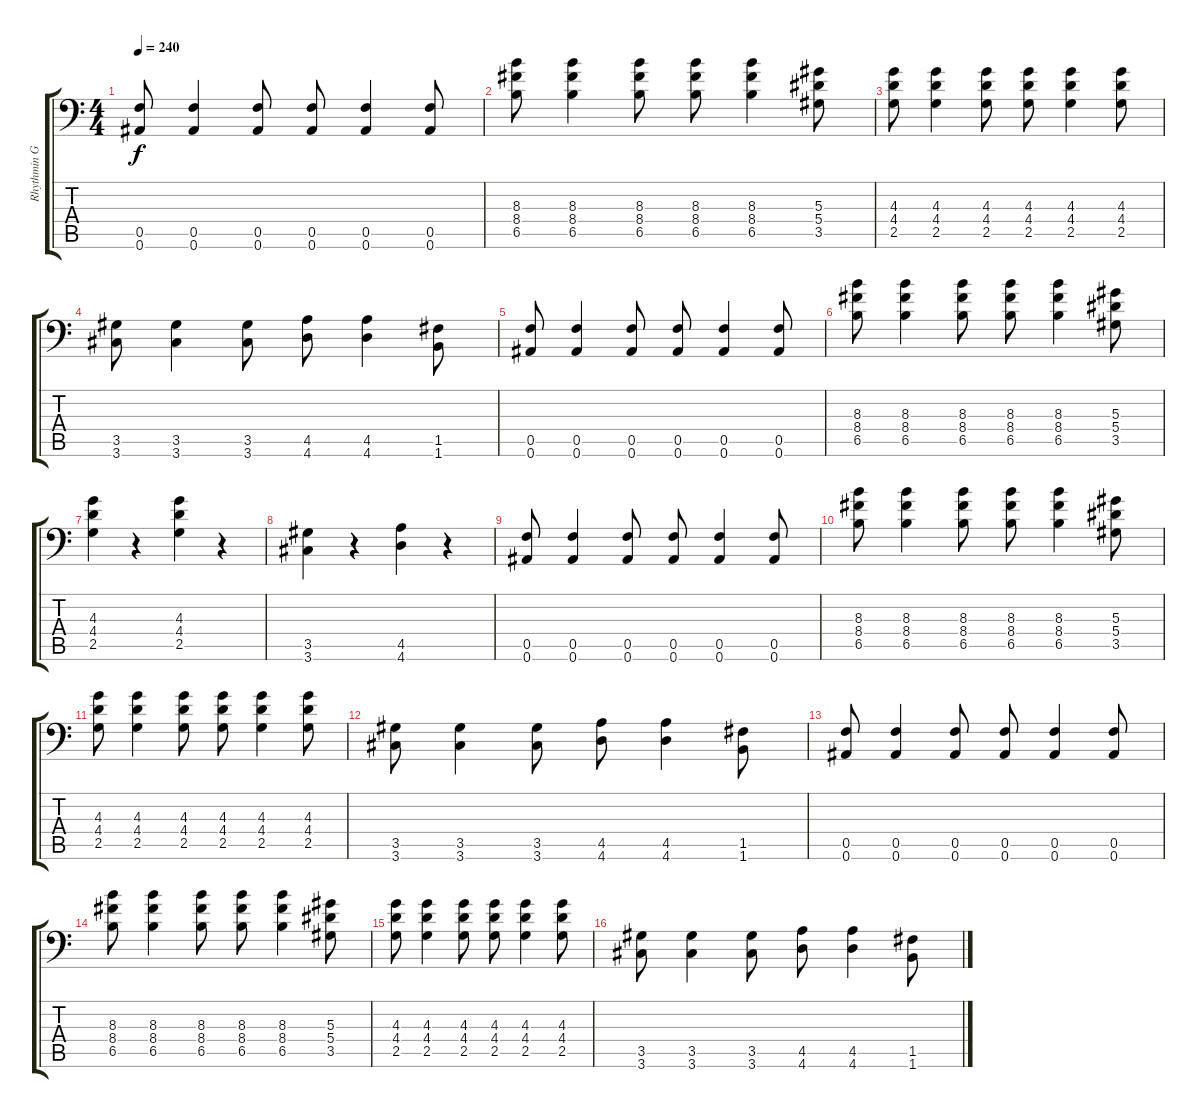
\track ("Rhythmin Guitar #2" "Rhythmin G") {instrument distortionguitar}
\staff {score tabs}
\tuning (C4 G3 Eb3 Bb2 F2 Bb1) {hide}
\ts (4 4)
\tempo 240
\clef f4
\ks c
(0.5 0.6).8{dy f instrument distortionguitar} (0.5 0.6).4 (0.5 0.6).8 (0.5 0.6).8 (0.5 0.6).4 (0.5 0.6).8 |
(8.3 8.4 6.5).8 (8.3 8.4 6.5).4 (8.3 8.4 6.5).8 (8.3 8.4 6.5).8 (8.3 8.4 6.5).4 (5.3 5.4 3.5).8 |
(4.3 4.4 2.5).8 (4.3 4.4 2.5).4 (4.3 4.4 2.5).8 (4.3 4.4 2.5).8 (4.3 4.4 2.5).4 (4.3 4.4 2.5).8 |
(3.5 3.6).8 (3.5 3.6).4 (3.5 3.6).8 (4.5 4.6).8 (4.5 4.6).4 (1.5 1.6).8 |
(0.5 0.6).8 (0.5 0.6).4 (0.5 0.6).8 (0.5 0.6).8 (0.5 0.6).4 (0.5 0.6).8 |
(8.3 8.4 6.5).8 (8.3 8.4 6.5).4 (8.3 8.4 6.5).8 (8.3 8.4 6.5).8 (8.3 8.4 6.5).4 (5.3 5.4 3.5).8 |
(4.3 4.4 2.5).4 r.4 (4.3 4.4 2.5).4 r.4 |
(3.5 3.6).4 r.4 (4.5 4.6).4 r.4 |
(0.5 0.6).8 (0.5 0.6).4 (0.5 0.6).8 (0.5 0.6).8 (0.5 0.6).4 (0.5 0.6).8 |
(8.3 8.4 6.5).8 (8.3 8.4 6.5).4 (8.3 8.4 6.5).8 (8.3 8.4 6.5).8 (8.3 8.4 6.5).4 (5.3 5.4 3.5).8 |
(4.3 4.4 2.5).8 (4.3 4.4 2.5).4 (4.3 4.4 2.5).8 (4.3 4.4 2.5).8 (4.3 4.4 2.5).4 (4.3 4.4 2.5).8 |
(3.5 3.6).8 (3.5 3.6).4 (3.5 3.6).8 (4.5 4.6).8 (4.5 4.6).4 (1.5 1.6).8 |
(0.5 0.6).8 (0.5 0.6).4 (0.5 0.6).8 (0.5 0.6).8 (0.5 0.6).4 (0.5 0.6).8 |
(8.3 8.4 6.5).8 (8.3 8.4 6.5).4 (8.3 8.4 6.5).8 (8.3 8.4 6.5).8 (8.3 8.4 6.5).4 (5.3 5.4 3.5).8 |
(4.3 4.4 2.5).8 (4.3 4.4 2.5).4 (4.3 4.4 2.5).8 (4.3 4.4 2.5).8 (4.3 4.4 2.5).4 (4.3 4.4 2.5).8 |
(3.5 3.6).8 (3.5 3.6).4 (3.5 3.6).8 (4.5 4.6).8 (4.5 4.6).4 (1.5 1.6).8
